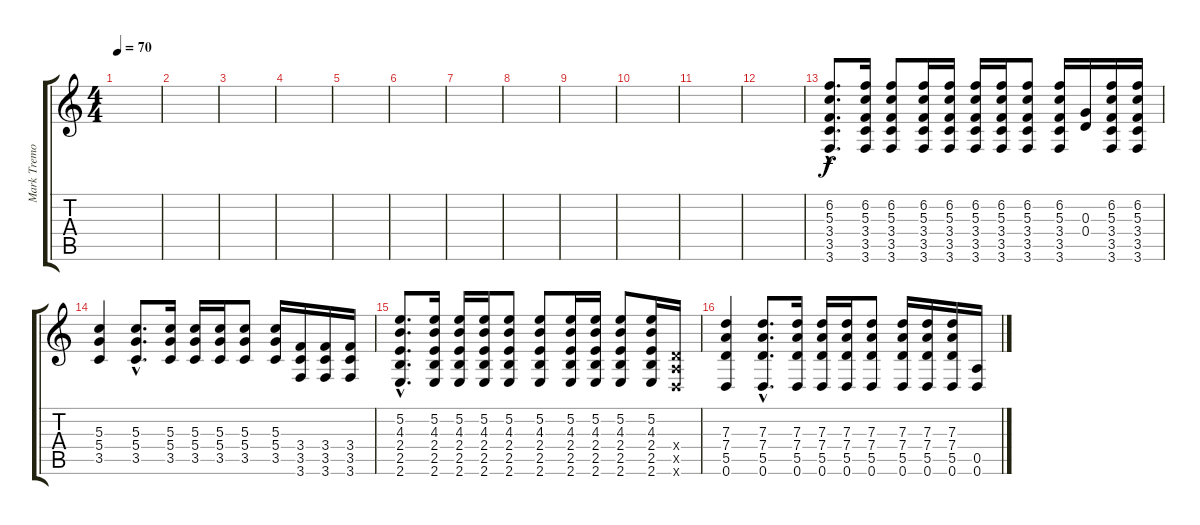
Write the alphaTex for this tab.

\track ("Mark Tremonti" "Mark Tremo") {instrument overdrivenguitar}
\staff {score tabs}
\tuning (E4 B3 G3 D3 A2 D2) {hide}
\ts (4 4)
\tempo 70
\clef g2
\ks c
|
|
|
|
|
|
|
|
|
|
|
|
(6.2{hac} 5.3{hac} 3.4{hac} 3.5{hac} 3.6{hac}).8{d} (6.2 5.3 3.4 3.5 3.6).16 (6.2 5.3 3.4 3.5 3.6).8 (6.2 5.3 3.4 3.5 3.6).16 (6.2 5.3 3.4 3.5 3.6).16 (6.2 5.3 3.4 3.5 3.6).16 (6.2 5.3 3.4 3.5 3.6).16 (6.2 5.3 3.4 3.5 3.6).8 (6.2 5.3 3.4 3.5 3.6).16 (0.3 0.4).16 (6.2 5.3 3.4 3.5 3.6).16 (6.2 5.3 3.4 3.5 3.6).16 |
(5.3 5.4 3.5).4 (5.3{hac} 5.4{hac} 3.5{hac}).8{d} (5.3 5.4 3.5).16 (5.3 5.4 3.5).16 (5.3 5.4 3.5).16 (5.3 5.4 3.5).8 (5.3 5.4 3.5).16 (3.4 3.5 3.6).16 (3.4 3.5 3.6).16 (3.4 3.5 3.6).16 |
(5.2{hac} 4.3{hac} 2.4{hac} 2.5{hac} 2.6{hac}).8{d} (5.2 4.3 2.4 2.5 2.6).16 (5.2 4.3 2.4 2.5 2.6).16 (5.2 4.3 2.4 2.5 2.6).16 (5.2 4.3 2.4 2.5 2.6).8 (5.2 4.3 2.4 2.5 2.6).8 (5.2 4.3 2.4 2.5 2.6).16 (5.2 4.3 2.4 2.5 2.6).16 (5.2 4.3 2.4 2.5 2.6).8 (5.2 4.3 2.4 2.5 2.6).16 (0.4{x} 0.5{x} 0.6{x}).16 |
(7.3 7.4 5.5 0.6).4 (7.3{hac} 7.4{hac} 5.5{hac} 0.6{hac}).8{d} (7.3 7.4 5.5 0.6).16 (7.3 7.4 5.5 0.6).16 (7.3 7.4 5.5 0.6).16 (7.3 7.4 5.5 0.6).8 (7.3 7.4 5.5 0.6).16 (7.3 7.4 5.5 0.6).16 (7.3 7.4 5.5 0.6).16 (0.5 0.6).16
